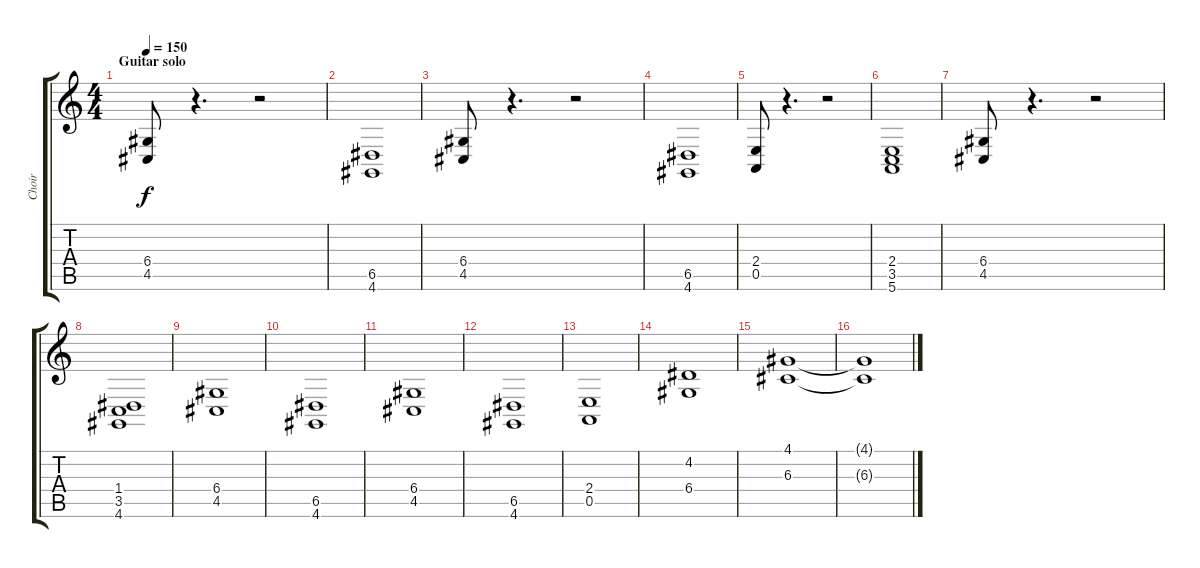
\track ("Choir" "Choir") {instrument choiraahs}
\staff {score tabs}
\tuning (E4 B3 G3 D3 A2 E2) {hide}
\ts (4 4)
\section ("" "Guitar solo")
\tempo 150
\clef g2
\ks c
(6.4 4.5).8{dy f} r.4{d} r.2 |
(6.5 4.6).1 |
(6.4 4.5).8 r.4{d} r.2 |
(6.5 4.6).1 |
(2.4 0.5).8 r.4{d} r.2 |
(2.4 3.5 5.6).1 |
(6.4 4.5).8 r.4{d} r.2 |
(1.4 3.5 4.6).1 |
(6.4 4.5).1 |
(6.5 4.6).1 |
(6.4 4.5).1 |
(6.5 4.6).1 |
(2.4 0.5).1 |
(4.2 6.4).1 |
(4.1 6.3).1 |
(4.1{t} 6.3{t}).1
